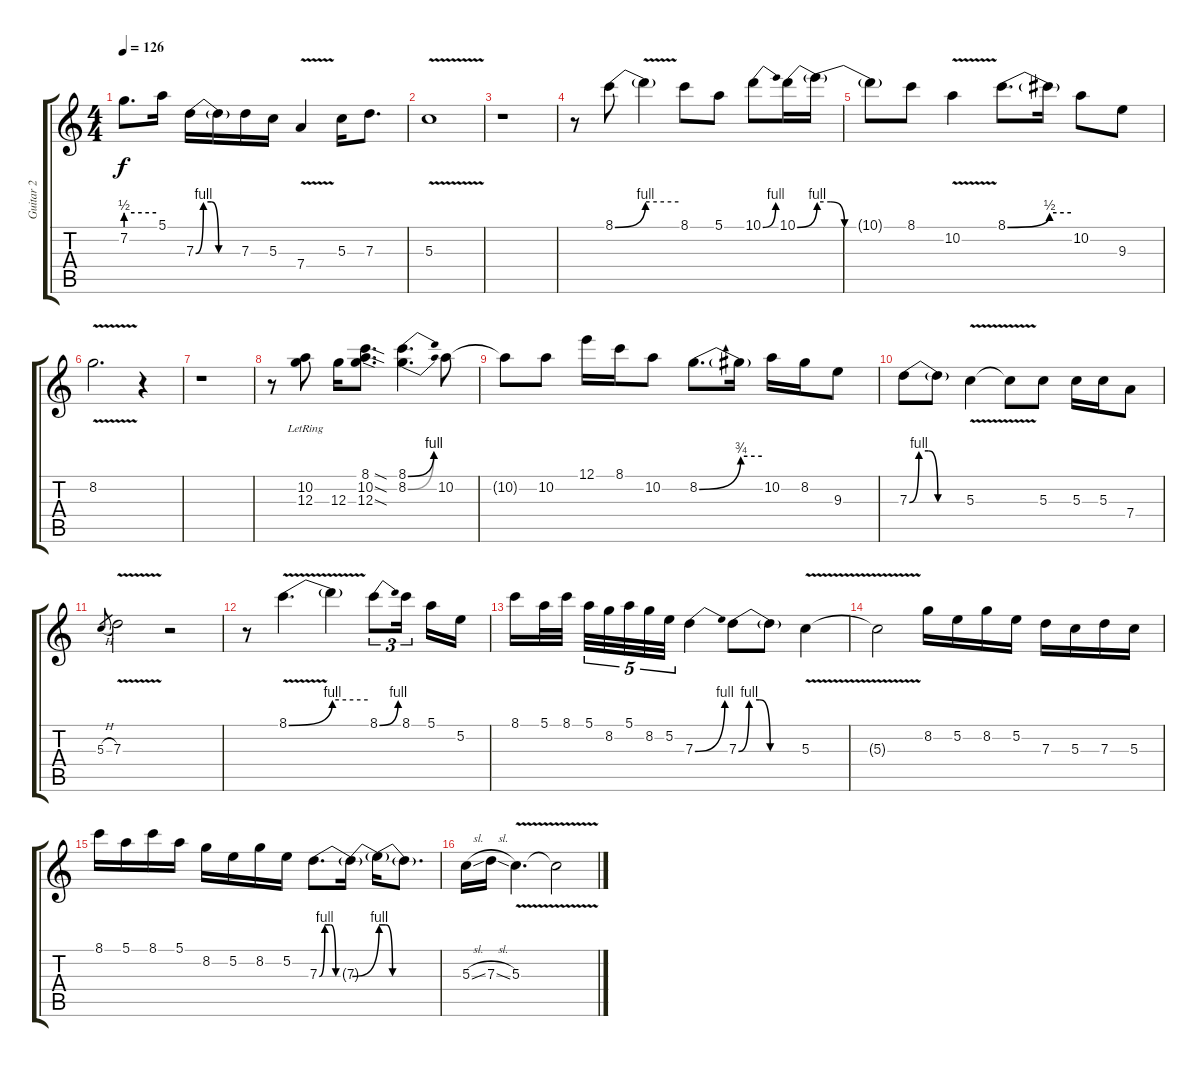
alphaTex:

\track ("Guitar 2" "Guitar 2") {instrument distortionguitar}
\staff {score tabs}
\tuning (E4 B3 G3 D3 A2 E2) {hide}
\ts (4 4)
\tempo 126
\clef g2
\ks c
7.2{be (hold 0 2 60 2) t}.8{d dy f} 5.1.16 7.3{be (custom 0 0 10 4 20 4 30 0 60 0)}.16 7.3{t}.16 7.3.16 5.3.16 7.4{v}.4 5.3.16 7.3.8{d} |
5.3{v}.1 |
r.1 |
r.8 8.1{be (bend 0 0 60 4)}.8 8.1{be (hold 0 4 60 4) v t}.4 8.1.8 5.1.8 10.1{be (bend 0 0 60 4)}.8 10.1{be (bend 0 0 60 4)}.16 10.1{be (custom 0 4 15 4 30 0 60 0) t}.16 |
10.1{be (hold 0 0 60 0) t}.8 8.1.8 10.2{v}.4 8.1{be (bend 0 0 60 2)}.8{d} 8.1{be (hold 0 2 60 2) t}.16 10.2.8 9.3.8 |
8.2{v}.2{d} r.4 |
r.1 |
r.8 (10.2{lr} 12.3{lr}).8 12.3.16 (8.1{sod} 10.2{sod} 12.3{sod}).8{d} (8.1{be (bend 0 0 60 4)} 8.2{be (bend 0 0 60 4)}).4{d} 10.2.8 |
10.2{t}.8 10.2.8 12.1.16 8.1.16 10.2.8 8.2{be (bend 0 0 60 3)}.8{d} 8.2{be (hold 0 3 60 3) t}.16 10.2.16 8.2.16 9.3.8 |
7.3{be (custom 0 0 10 4 20 4 30 0 60 0)}.8 7.3{t}.8 5.3{v}.4 5.3{t}.8 5.3.8 5.3.16 5.3.16 7.4.8 |
5.3{h}.8{gr} 7.3{v}.2 r.2 |
r.8 8.1{be (bend 0 0 60 4) v}.4{d} 8.1{be (hold 0 4 60 4) t}.4 8.1{be (bend 0 0 60 4)}.8{tu (3 2)} 8.1.16{tu (3 2) beam splitsecondary} 5.1.16 5.2.16 |
8.1.16 5.1.32 8.1.32{beam splitsecondary} 5.1.32{tu (5 4)} 8.2.32{tu (5 4)} 5.1.32{tu (5 4)} 8.2.32{tu (5 4)} 5.2.32{tu (5 4)} 7.3{be (bend 0 0 60 4)}.4 7.3{be (custom 0 0 10 4 20 4 30 0 60 0)}.8 7.3{t}.8 5.3{v}.4 |
5.3{t}.2 8.2.16 5.2.16 8.2.16 5.2.16 7.3.16 5.3.16 7.3.16 5.3.16 |
8.1.16 5.1.16 8.1.16 5.1.16 8.2.16 5.2.16 8.2.16 5.2.16 7.3{be (custom 0 0 10 4 20 4 30 0 60 0)}.8{d} 7.3{be (bend 0 0 60 4) t}.16 7.3{be (custom 0 4 15 4 30 0 60 0) t}.16 7.3{be (hold 0 0 60 0) t}.8{d} |
5.3{sl}.16 7.3{sl}.16 5.3{v}.4{d} 5.3{t}.2
